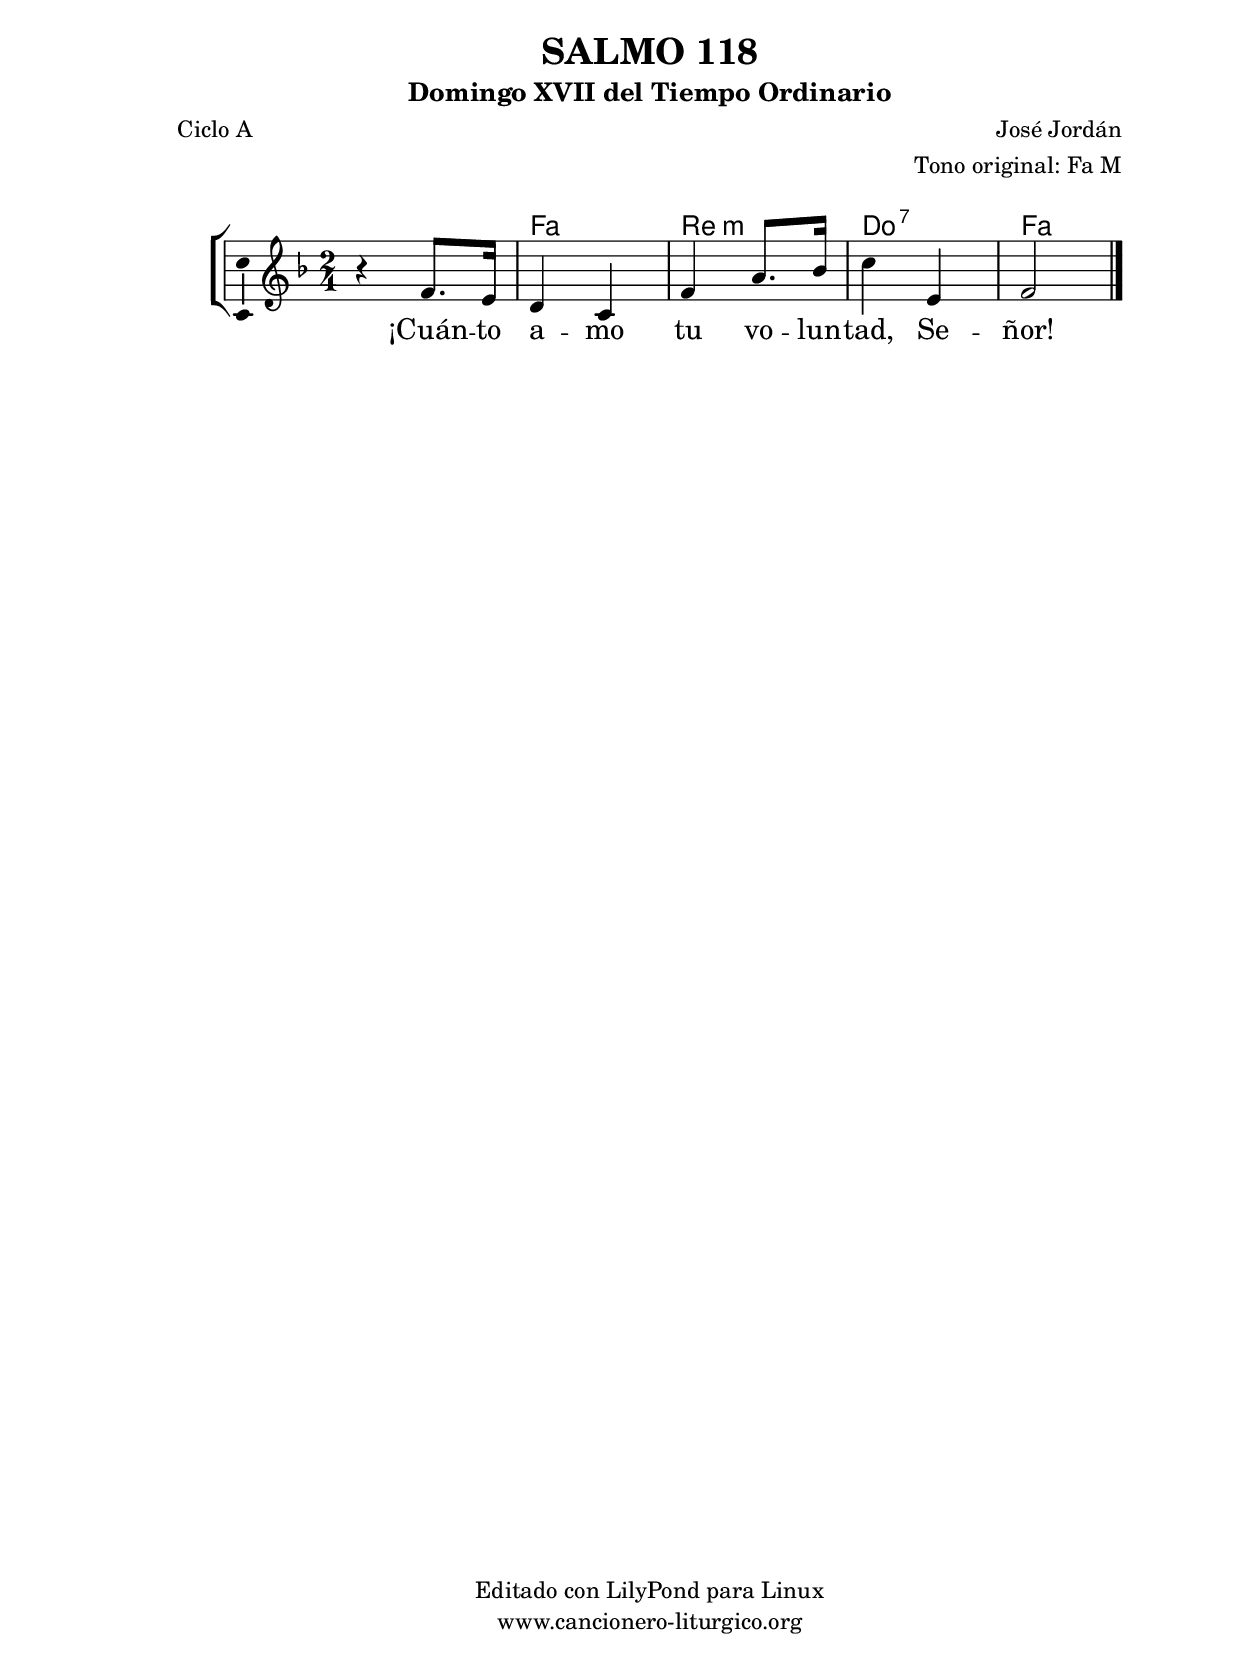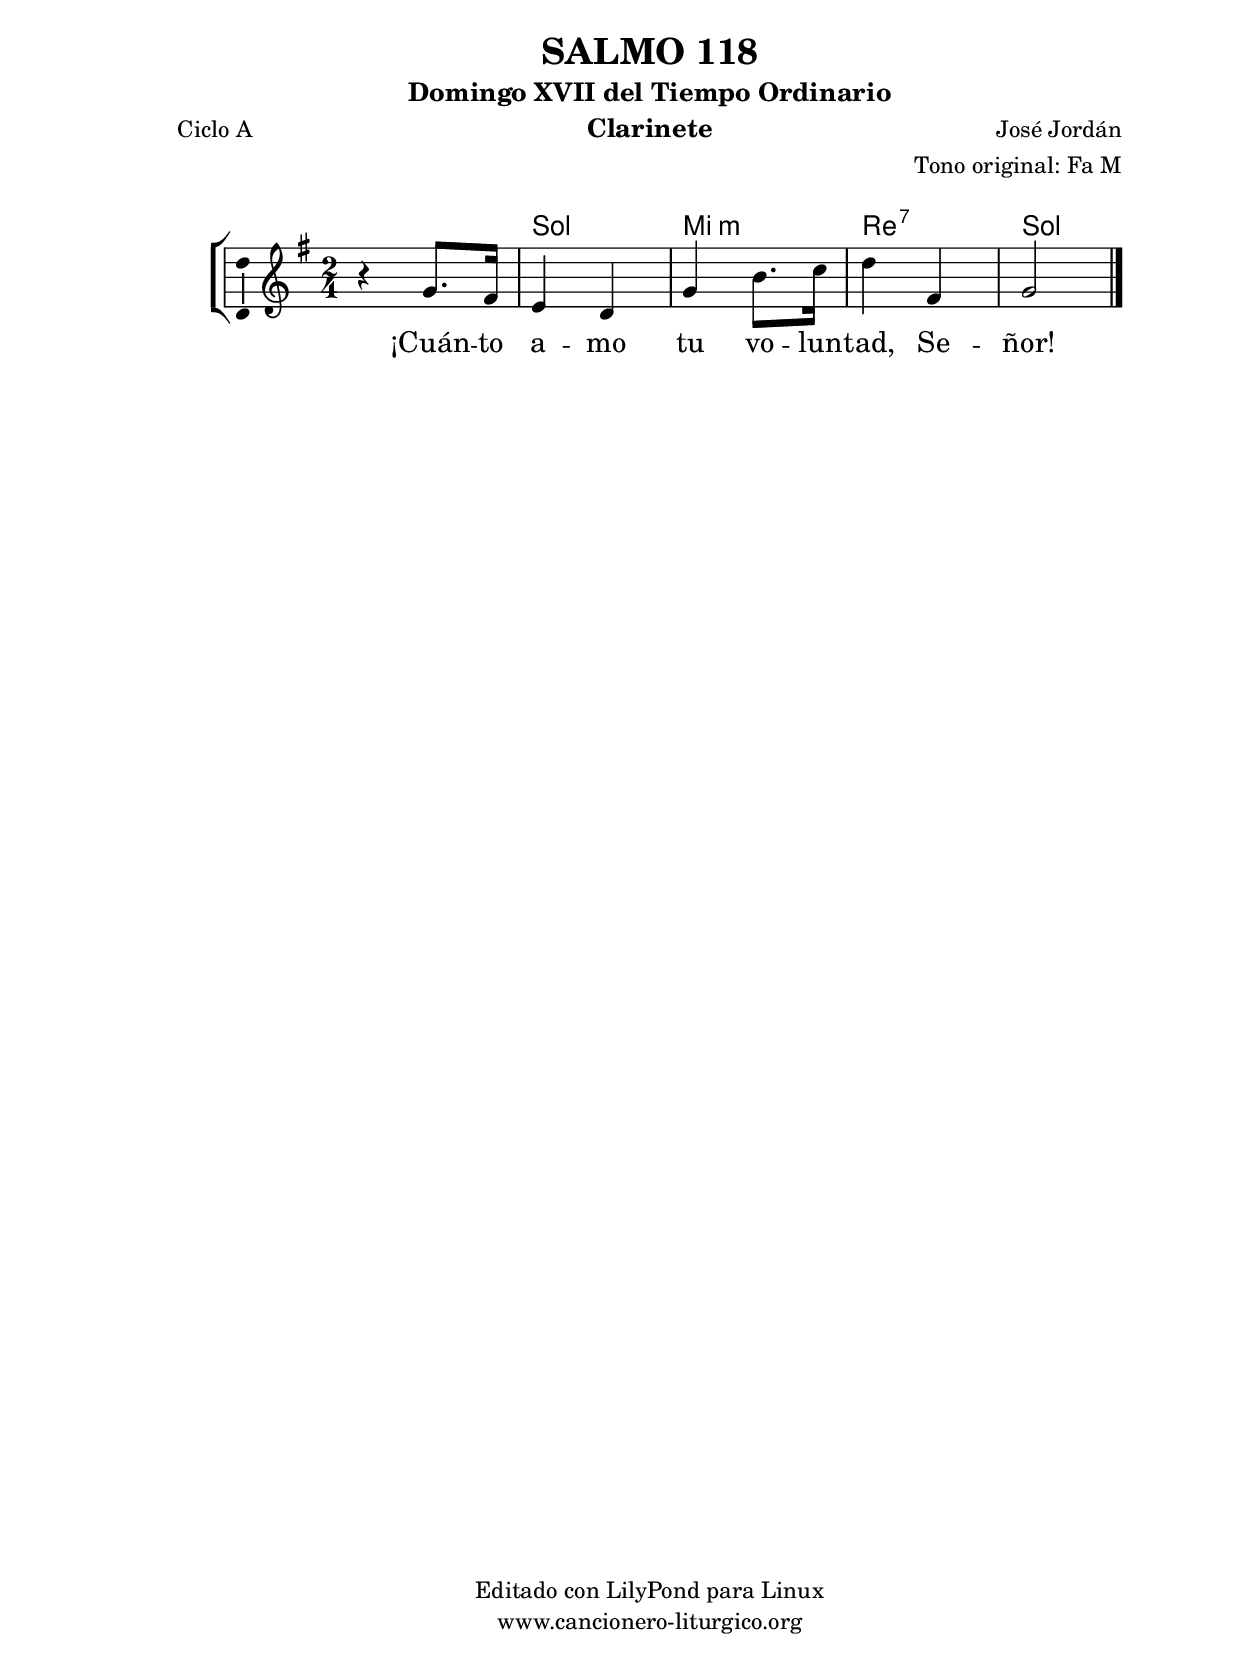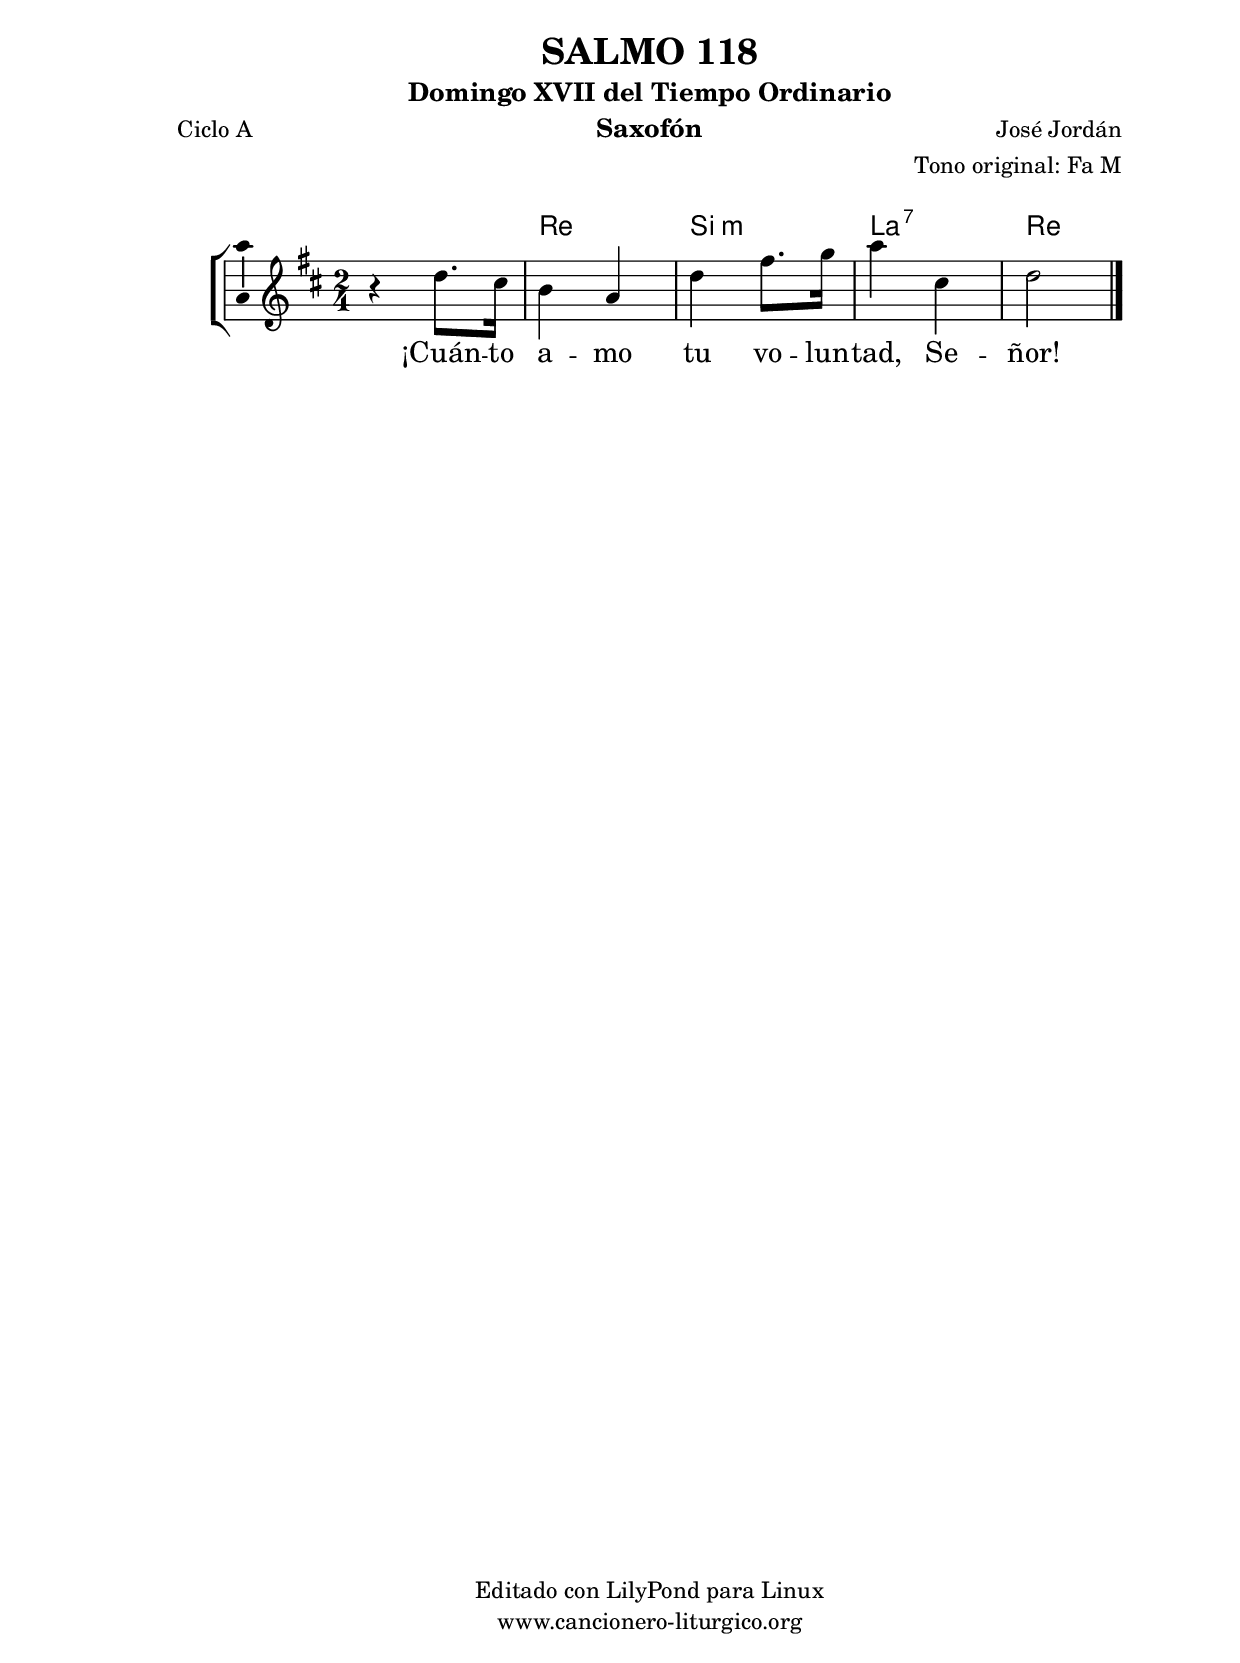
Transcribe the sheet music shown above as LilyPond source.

%
%para convertir .midi en .wav:
%timidity filename.midi -Ow -o finename.wav
%
%
%Para convertir de .wav a .mp3:
%lame -h -m j filename.wav
%
%
%para escuchar el midi:
%timidity nombrefichero.midi
%


%versión de lilypond para la que se ha escrito esta partitura:
\version "2.16.0"

	%Tamaño papel
	#(set-default-paper-size "a4")
	%Tamaño partitura
	#(set-global-staff-size 20)
	%No responde al pulsar sobre una nota
	#(ly:set-option 'point-and-click #f)

%parámetros del encabezamiento:
\header {
	title = "SALMO 118"
	subtitle = "Domingo XVII del Tiempo Ordinario"
	composer = "José Jordán"
	poet = "Ciclo A"
	meter = ""
	arranger = "Tono original: Fa M"
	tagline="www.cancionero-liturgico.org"
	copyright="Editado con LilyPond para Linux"
	}

%parámetros asociados al papel:
\paper  {
	oddHeaderMarkup = \markup {\fill-line { \on-the-fly #not-first-page \fromproperty #'header:title \on-the-fly #not-first-page \fromproperty #'header:composer }}
	evenHeaderMarkup = \markup {\fill-line { \fromproperty #'header:composer \fromproperty #'header:title }}
	#(set-paper-size "a4")
	print-page-number = ##f
	first-page-number = 1
	print-first-page-number = ##f
%	head-separation = 3.0 \cm
	top-margin = 2.0 \cm
	bottom-margin = 0.5\cm
%%%	bottom-margin = -1.0\cm
	left-margin = 3.0 \cm
	line-width = 16.0 \cm 
	indent = 8\mm
	interscoreline = 2.\mm
	between-system-space = 15\mm
%	para que las partituras no llenen la hoja:
	ragged-bottom = ##t
%	idem para la última hoja:
	ragged-last-bottom = ##f
%	para que las partituras llenen el ancho del papel:
	ragged-last = ##f
	after-title-space = 2.5 \cm
%page-count=1
%system-count=8

	%Flexible Vertical Spacing
%	markup-markup-spacing =
%	#'((basic-distance . 15) (minimum-distance . 15) (padding . 3))
	markup-system-spacing =
	#'((basic-distance . 15) (minimum-distance . 15) (padding . 3))
	system-system-spacing =
	#'((basic-distance . 15) (minimum-distance . 15) (padding . 3))
	score-system-spacing =
	#'((basic-distance . 15) (minimum-distance . 15) (padding . 5))
%	top-system-spacing = % header
%	#'((basic-distance . 8) (minimum-distance . 0) (padding . 3))
%	top-markup-spacing =
%	#'((basic-distance . 20) (minimum-distance . 20) (padding . 3))
	last-bottom-spacing = % footer
	#'((basic-distance . 5) (minimum-distance . 5) (padding . 3))
%	score-markup-spacing =
%	#'((basic-distance . 16) (minimum-distance . 13) (padding . 3))

	}


%parámetros que afectan a toda la partitura:
global =  {
	%clave de sol (G):
	\clef G
	%armadura:
%%%	\transpose c bes
	\key f \major
	\tempo 4=80
	\set Score.tempoHideNote = ##t
	}


acordes = {
	\italianChords
	\chordmode {
%%%	\transpose c bes
{

s2
f2 d:m c:7 f

	}
	}
}

melodia = 
%%%	\transpose c bes
{
	\relative c'{
	\time 2/4

r4 f8. e16
d4 c
f4 a8. bes16
c4 e,
f2

\bar "|."
}
}

texto = \lyricmode {
¡Cuán -- to a -- mo tu vo -- lun -- tad, Se -- ñor!
	}


acordesStaff = \context ChordNames = acordesStaff <<
	\set chordChanges = ##t
	\acordes
	>>


vozStaff = \context Voice = vozStaff
\with {\consists "Ambitus_engraver"}
<<
%	\set Staff.instrumentName = ""
%	\set Staff.shortInstrumentName = ""
%	\set Staff.midiInstrument = #"clarinet"
%	\set Staff.midiInstrument = #"cello"
%	\set Staff.midiInstrument = #"flute"
	\set Staff.midiInstrument = #"electric guitar (jazz)"
%	\set Staff.midiInstrument = #"english horn"
%	\set Staff.midiInstrument = #"violin"
%	\set Staff.midiInstrument = #"glockenspiel"
	\set Staff.midiMinimumVolume = #0.7
	\set Staff.midiMaximumVolume = #0.9
	\global
	\melodia
	>>


textoStaff = \context Lyrics = textoStaff <<
	\lyricsto vozStaff \texto
	>>

\book {
	\score {
		\context ChoirStaff {
			\override StaffGroup.SystemStartBracket #'collapse-height = #1
			\override Score.SystemStartBar #'collapse-height = #1
			<<
			\acordesStaff
			\vozStaff
			\textoStaff
			>>
			}
		\layout {
	    		\context {
				\Lyrics
				\override LyricText #'font-size = #2
				}
	   		 \context {
				\Score
				%fontSize = #3
				\override StaffSymbol #'staff-space = #(magstep +3)
				%\override Beam #'thickness = #0.55
				%\override SpacingSpanner #'spacing-increment = #1.0
				%\override Slur #'height-limit = #1.5
				}
			}
		}
	\score {
		\unfoldRepeats
		\context ChoirStaff {
			<<
			\acordesStaff
			\vozStaff
			>>
			}
		\midi {
	  		\context {
	  			\Score
				tempoWholesPerMinute = #(ly:make-moment 70 4)
				}
			}
		}
	}

%Partitura para clarinete
#(define output-suffix "C")
\book {
	\header{
		instrument = "Clarinete"
		}
	\score {
		\context ChoirStaff {
			\override StaffGroup.SystemStartBracket #'collapse-height = #1
			\override Score.SystemStartBar #'collapse-height = #1
\transpose c d
			<<
			\acordesStaff
			\vozStaff
			\textoStaff
			>>
			}
		\layout {
	    		\context {
				\Lyrics
				\override LyricText #'font-size = #2
				}
	   		 \context {
				\Score
				%fontSize = #3
				\override StaffSymbol #'staff-space = #(magstep +3)
				%\override Beam #'thickness = #0.55
				%\override SpacingSpanner #'spacing-increment = #1.0
				%\override Slur #'height-limit = #1.5
				}
			}
		}
	}

%Partitura para saxofón
#(define output-suffix "S")
\book {
	\header{
		instrument = "Saxofón"
		}
	\score {
		\context ChoirStaff {
			\override StaffGroup.SystemStartBracket #'collapse-height = #1
			\override Score.SystemStartBar #'collapse-height = #1
\transpose c a
			<<
			\acordesStaff
			\vozStaff
			\textoStaff
			>>
			}
		\layout {
	    		\context {
				\Lyrics
				\override LyricText #'font-size = #2
				}
	   		 \context {
				\Score
				%fontSize = #3
				\override StaffSymbol #'staff-space = #(magstep +3)
				%\override Beam #'thickness = #0.55
				%\override SpacingSpanner #'spacing-increment = #1.0
				%\override Slur #'height-limit = #1.5
				}
			}
		}
	}

